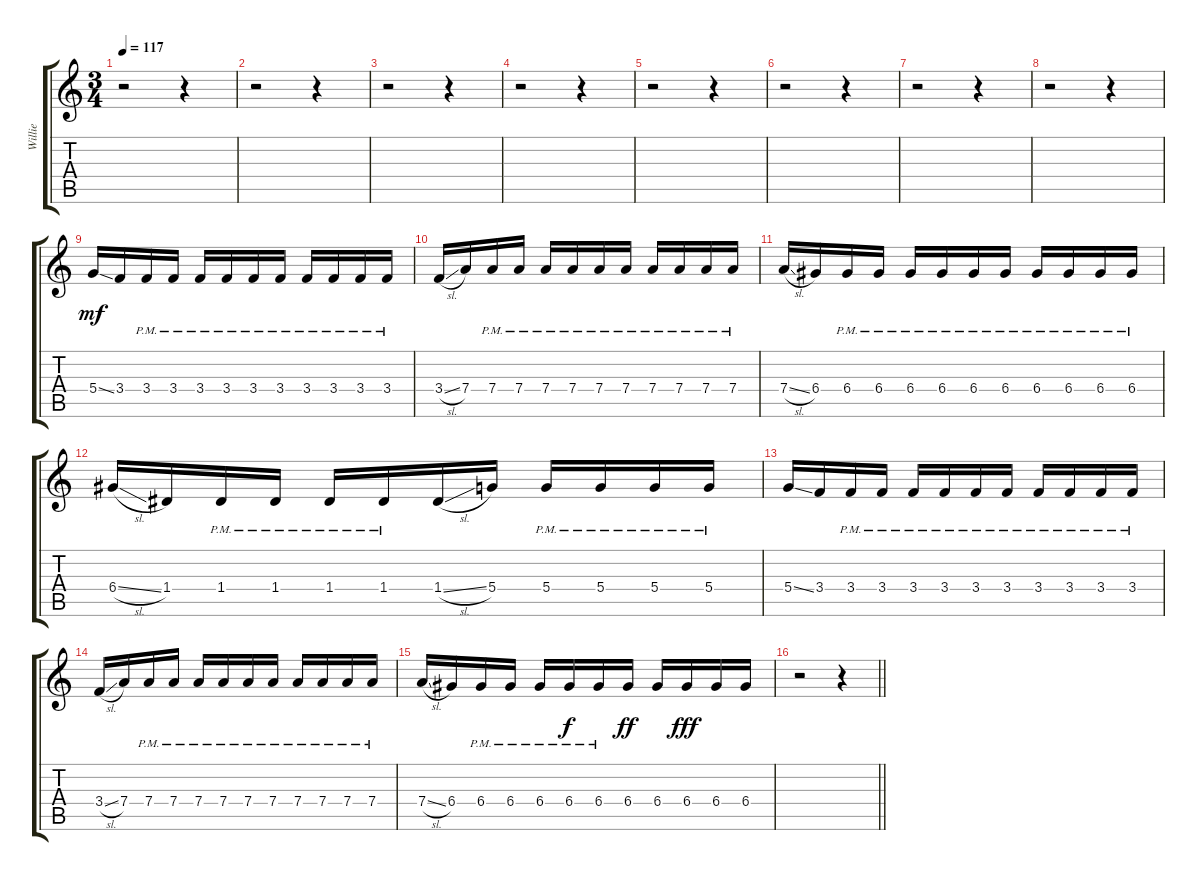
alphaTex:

\track ("Willie" "Willie") {instrument overdrivenguitar}
\staff {score tabs}
\tuning (E4 B3 G3 D3 A2 D2) {hide}
\ts (3 4)
\tempo 117
\clef g2
\ks c
r.2{dy mf instrument overdrivenguitar} r.4 |
r.2 r.4 |
r.2 r.4 |
r.2 r.4 |
r.2 r.4 |
r.2 r.4 |
r.2 r.4 |
r.2 r.4 |
5.4{ss}.16 3.4.16 3.4{pm}.16 3.4{pm}.16 3.4{pm}.16 3.4{pm}.16 3.4{pm}.16 3.4{pm}.16 3.4{pm}.16 3.4{pm}.16 3.4{pm}.16 3.4{pm}.16 |
3.4{sl}.16 7.4.16 7.4{pm}.16 7.4{pm}.16 7.4{pm}.16 7.4{pm}.16 7.4{pm}.16 7.4{pm}.16 7.4{pm}.16 7.4{pm}.16 7.4{pm}.16 7.4{pm}.16 |
7.4{sl}.16 6.4.16 6.4{pm}.16 6.4{pm}.16 6.4{pm}.16 6.4{pm}.16 6.4{pm}.16 6.4{pm}.16 6.4{pm}.16 6.4{pm}.16 6.4{pm}.16 6.4{pm}.16 |
6.4{sl}.16 1.4.16 1.4{pm}.16 1.4{pm}.16 1.4{pm}.16 1.4{pm}.16 1.4{sl}.16 5.4.16 5.4{pm}.16 5.4{pm}.16 5.4{pm}.16 5.4{pm}.16 |
5.4{ss}.16 3.4.16 3.4{pm}.16 3.4{pm}.16 3.4{pm}.16 3.4{pm}.16 3.4{pm}.16 3.4{pm}.16 3.4{pm}.16 3.4{pm}.16 3.4{pm}.16 3.4{pm}.16 |
3.4{sl}.16 7.4.16 7.4{pm}.16 7.4{pm}.16 7.4{pm}.16 7.4{pm}.16 7.4{pm}.16 7.4{pm}.16 7.4{pm}.16 7.4{pm}.16 7.4{pm}.16 7.4{pm}.16 |
7.4{sl}.16 6.4.16 6.4{pm}.16 6.4{pm}.16 6.4{pm}.16 6.4{pm}.16{dy f} 6.4{pm}.16 6.4.16{dy ff} 6.4.16 6.4.16{dy fff} 6.4.16 6.4.16 |
\barLineRight lightlight
r.2 r.4
